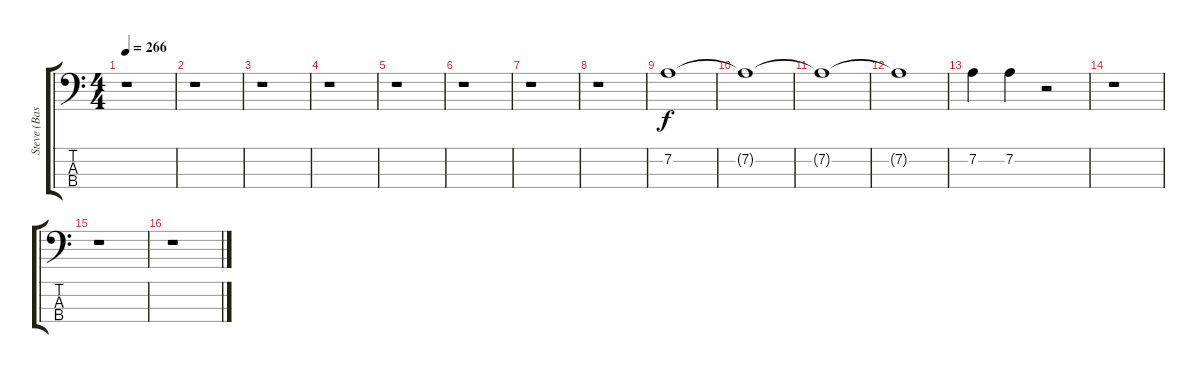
\track ("Steve (Bass)" "Steve (Bas") {instrument electricbassfinger}
\staff {score tabs}
\tuning (G2 D2 A1 E1) {hide}
\ts (4 4)
\tempo 266
\tempo 272
\tempo 266
\clef f4
\ks c
r.1{dy f instrument electricbassfinger} |
r.1 |
r.1 |
r.1 |
r.1 |
r.1 |
r.1 |
r.1 |
7.2.1{volume 16} |
7.2{t}.1 |
7.2{t}.1 |
7.2{t}.1 |
7.2.4{volume 16} 7.2.4 r.2 |
r.1 |
r.1 |
r.1
